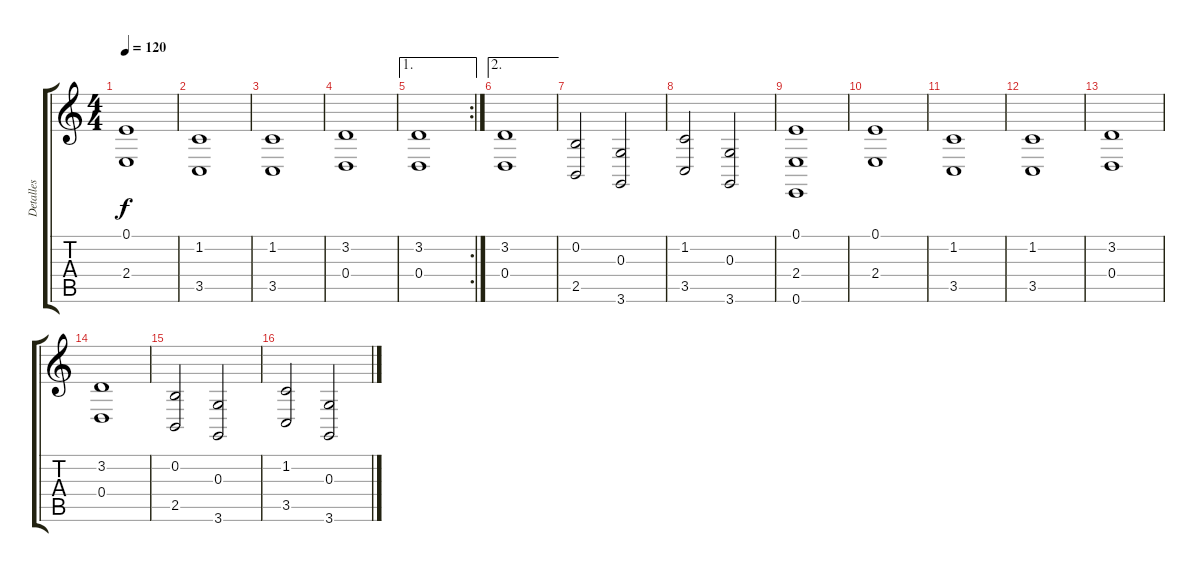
\track ("Detalles" "Detalles") {instrument trumpet}
\staff {score tabs}
\tuning (E4 B3 G3 D3 A2 E2) {hide}
\ts (4 4)
\tempo 120
\clef g2
\ks c
(0.1 2.4).1{dy f} |
(1.2 3.5).1 |
(1.2 3.5).1 |
(3.2 0.4).1 |
\ae 1
\rc 2
(3.2 0.4).1 |
\ae 2
(3.2 0.4).1 |
(0.2 2.5).2{volume 10 instrument trumpet} (0.3 3.6).2 |
(1.2 3.5).2 (0.3 3.6).2 |
(0.1 2.4 0.6).1 |
(0.1 2.4).1 |
(1.2 3.5).1 |
(1.2 3.5).1 |
(3.2 0.4).1 |
(3.2 0.4).1 |
(0.2 2.5).2 (0.3 3.6).2 |
(1.2 3.5).2 (0.3 3.6).2
